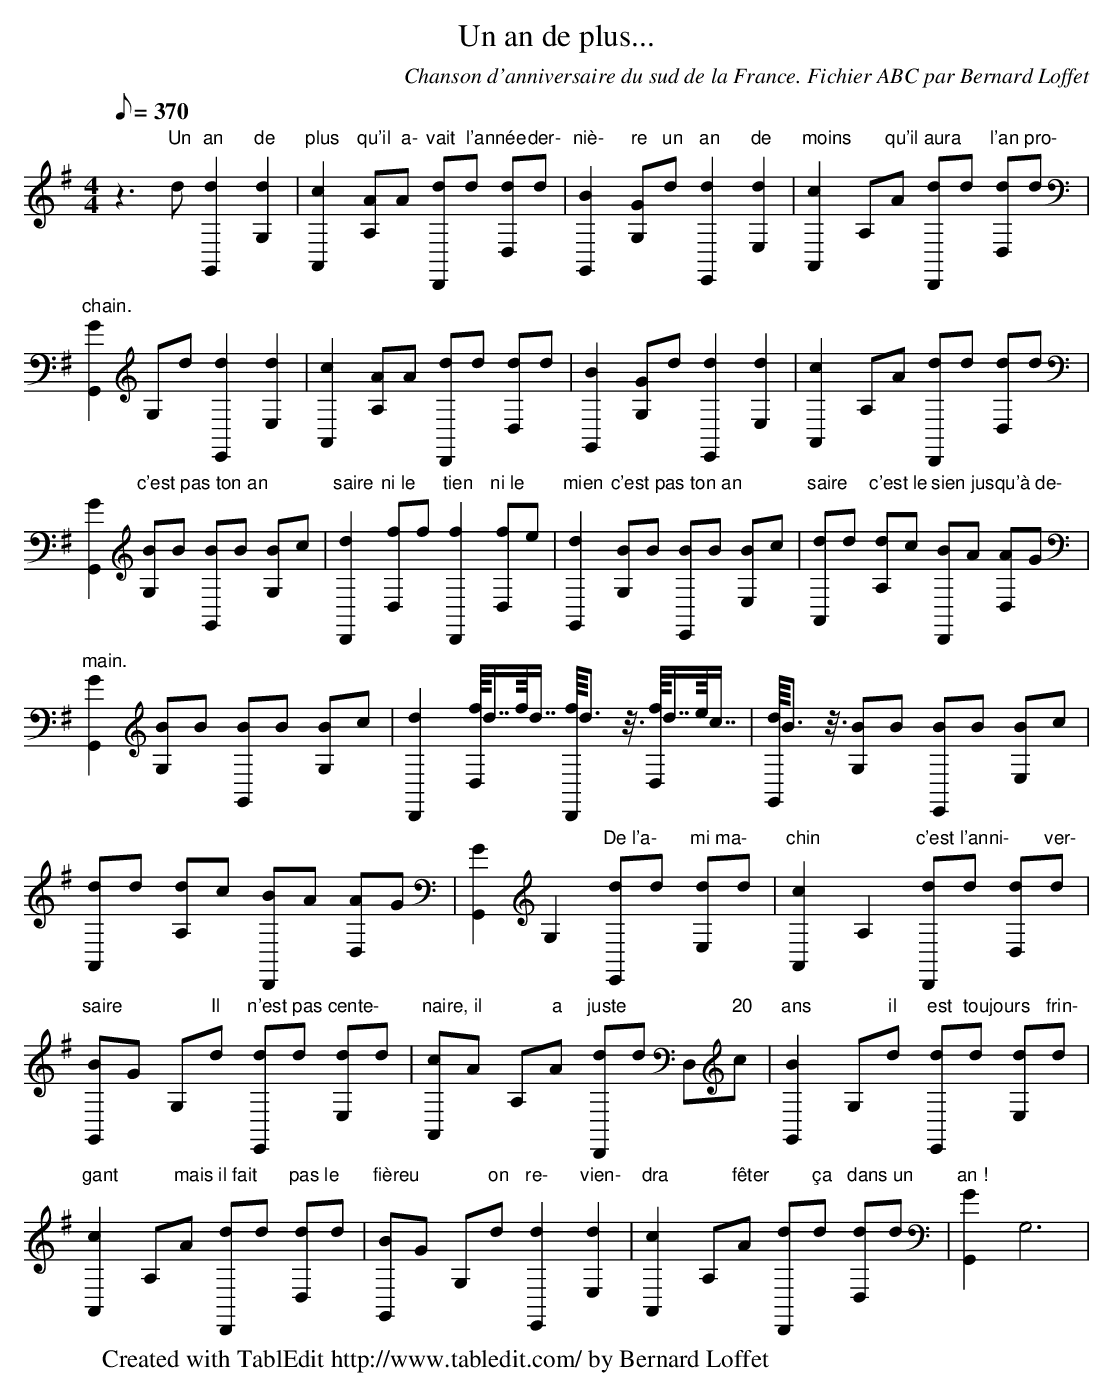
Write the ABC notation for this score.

X:1
T:Un an de plus...
C:Chanson d'anniversaire du sud de la France. Fichier ABC par Bernard Loffet
L:1/8
Q:370
M:4/4
K:G
 z3"Un"d "an"[d2G,,2] "de"[d2G,2] | "plus"[c2A,,2] "qu'il  a-"[AA,]A "vait  l'année"[dD,,]d [dD,]"der-"d | \
 "niè-"[B2G,,2] "re"[GG,]"un"d "an"[d2E,,2] "de"[d2E,2] | "moins"[c2A,,2] A,"qu'il aura"A [dD,,]d "l'an pro-"[dD,]d | \
 "chain."[G2G,,2] G,d [d2E,,2] [d2E,2] | [c2A,,2] [AA,]A [dD,,]d [dD,]d | [B2G,,2] [GG,]d [d2E,,2] [d2E,2] | \
 [c2A,,2] A,A [dD,,]d [dD,]d | [G2G,,2] "c'est pas ton an"[BG,]B [BG,,]B [BG,]c | \
 "saire"[d2D,,2] "ni le"[fD,]f "tien"[f2D,,2] "ni le"[fD,]e | "mien"[d2G,,2] "c'est pas ton an"[BG,]B [BE,,]B [BE,]c | \
 "saire"[dA,,]d "c'est le"[dA,]c "sien jusqu'à de-"[BD,,]A [AD,]G | "main."[G2G,,2] [BG,]B [BG,,]B [BG,]c | \
 [d2D,,2] [f/8D,/8]d7/8f/8d7/8 [f/8D,,/8]d3/2z3/8 [f/8D,/8]d7/8e/8c7/8 | [d/8G,,/8]B3/2z3/8 [BG,]B [BE,,]B [BE,]c | \
 [dA,,]d [dA,]c [BD,,]A [AD,]G | [G2G,,2] G,2 "De l'a-"[dE,,]d "mi ma-"[dE,]d | "chin"[c2A,,2] A,2 "c'est l'anni-"[dD,,]d [dD,]"ver-"d | \
 "saire"[BG,,]G G,"Il"d "n'est pas cente-"[dE,,]d [dE,]d | "naire, il"[cA,,]A A,"a"A "juste"[dD,,]d D,"20"c | \
 "ans"[B2G,,2] G,"il"d "est"[dE,,]"toujours"d [dE,]"frin-"d | "gant"[c2A,,2] A,"mais il fait"A [dD,,]d "pas le"[dD,]d | \
 "fièreu"[BG,,]G G,"on"d "re-"[d2E,,2] "vien-"[d2E,2] | "dra"[c2A,,2] A,"fêter"A [dD,,]"ça"d "dans un"[dD,]d | \
 "an !"[G2G,,2] G,6 | \
W:Created with TablEdit http://www.tabledit.com/ by Bernard Loffet
